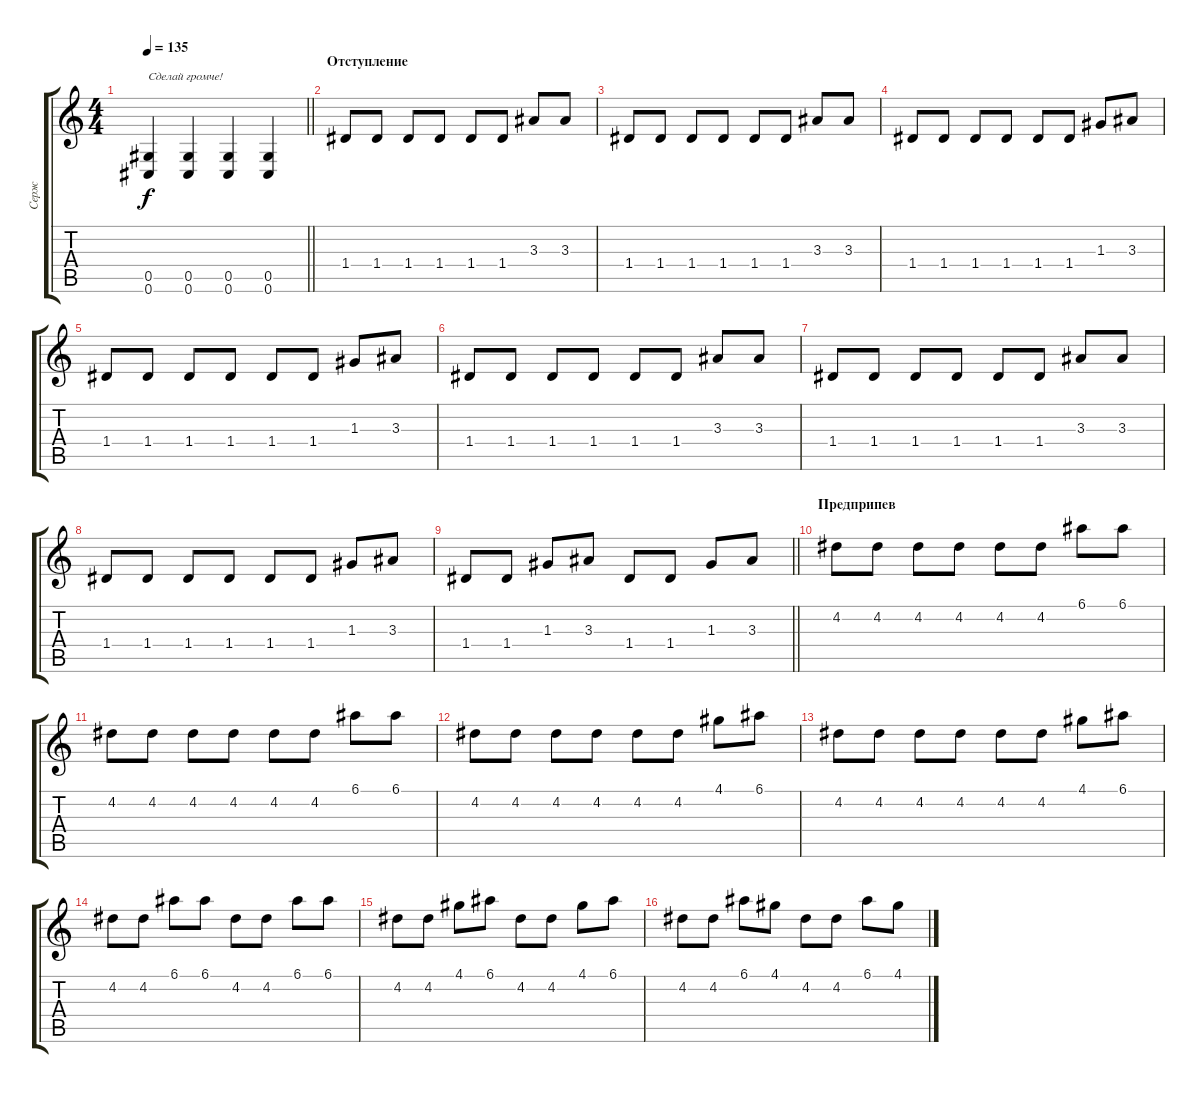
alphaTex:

\track ("Серж" "Серж") {instrument overdrivenguitar}
\staff {score tabs}
\tuning (E4 B3 G3 D3 Ab2 Db2) {hide}
\ts (4 4)
\tempo 135
\clef g2
\barLineRight lightlight
\ks c
(0.5 0.6).4{txt "Сделай громче!" dy f} (0.5 0.6).4 (0.5 0.6).4 (0.5 0.6).4 |
\section ("" "Отступление")
1.4.8 1.4.8 1.4.8 1.4.8 1.4.8 1.4.8 3.3.8 3.3.8 |
1.4.8 1.4.8 1.4.8 1.4.8 1.4.8 1.4.8 3.3.8 3.3.8 |
1.4.8 1.4.8 1.4.8 1.4.8 1.4.8 1.4.8 1.3.8 3.3.8 |
1.4.8 1.4.8 1.4.8 1.4.8 1.4.8 1.4.8 1.3.8 3.3.8 |
1.4.8 1.4.8 1.4.8 1.4.8 1.4.8 1.4.8 3.3.8 3.3.8 |
1.4.8 1.4.8 1.4.8 1.4.8 1.4.8 1.4.8 3.3.8 3.3.8 |
1.4.8 1.4.8 1.4.8 1.4.8 1.4.8 1.4.8 1.3.8 3.3.8 |
\barLineRight lightlight
1.4.8 1.4.8 1.3.8 3.3.8 1.4.8 1.4.8 1.3.8 3.3.8 |
\section ("" "Предприпев")
4.2.8 4.2.8 4.2.8 4.2.8 4.2.8 4.2.8 6.1.8 6.1.8 |
4.2.8 4.2.8 4.2.8 4.2.8 4.2.8 4.2.8 6.1.8 6.1.8 |
4.2.8 4.2.8 4.2.8 4.2.8 4.2.8 4.2.8 4.1.8 6.1.8 |
4.2.8 4.2.8 4.2.8 4.2.8 4.2.8 4.2.8 4.1.8 6.1.8 |
4.2.8 4.2.8 6.1.8 6.1.8 4.2.8 4.2.8 6.1.8 6.1.8 |
4.2.8 4.2.8 4.1.8 6.1.8 4.2.8 4.2.8 4.1.8 6.1.8 |
4.2.8 4.2.8 6.1.8 4.1.8 4.2.8 4.2.8 6.1.8 4.1.8
